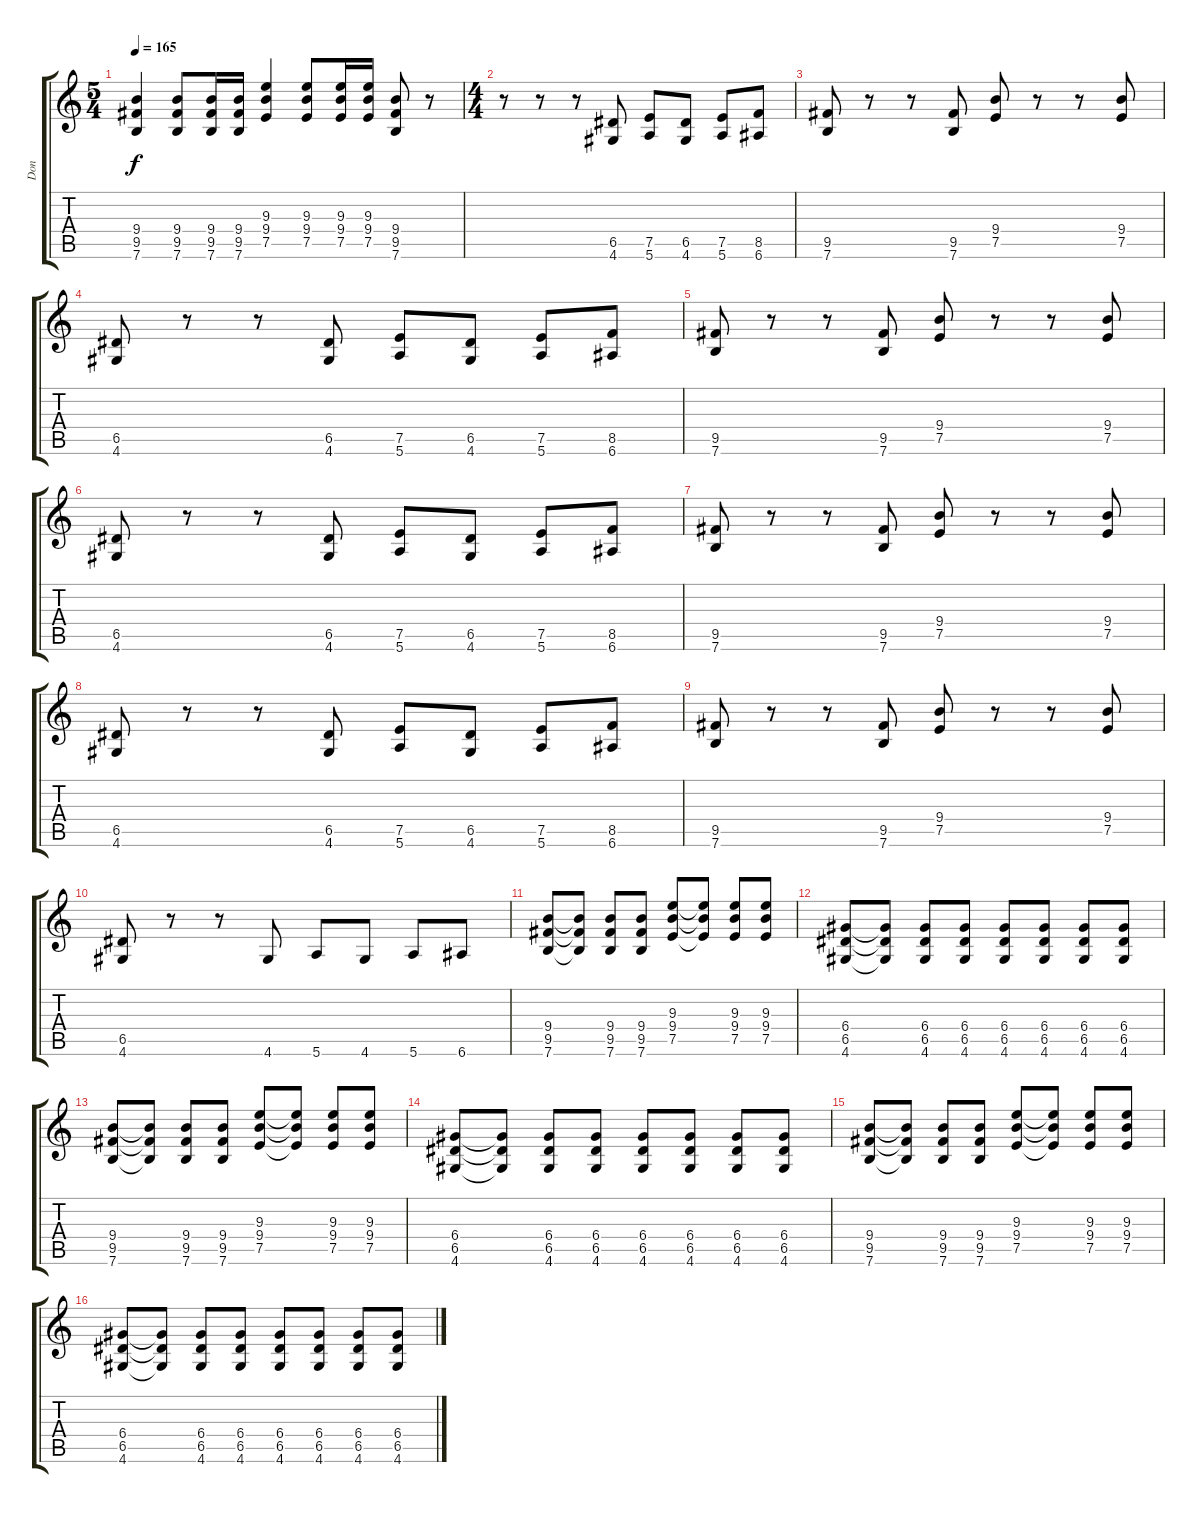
\track ("Don" "Don") {instrument distortionguitar}
\staff {score tabs}
\tuning (E4 B3 G3 D3 A2 E2) {hide}
\ts (5 4)
\tempo 165
\clef g2
\ks c
(9.4 9.5 7.6).4{dy f instrument distortionguitar} (9.4 9.5 7.6).8 (9.4 9.5 7.6).16 (9.4 9.5 7.6).16 (9.3 9.4 7.5).4 (9.3 9.4 7.5).8 (9.3 9.4 7.5).16 (9.3 9.4 7.5).16 (9.4 9.5 7.6).8 r.8 |
\ts (4 4)
r.8{instrument electricguitarmuted} r.8 r.8 (6.5 4.6).8 (7.5 5.6).8 (6.5 4.6).8 (7.5 5.6).8 (8.5 6.6).8 |
(9.5 7.6).8{instrument electricguitarmuted} r.8 r.8 (9.5 7.6).8 (9.4 7.5).8 r.8 r.8 (9.4 7.5).8 |
(6.5 4.6).8{instrument electricguitarmuted} r.8 r.8 (6.5 4.6).8 (7.5 5.6).8 (6.5 4.6).8 (7.5 5.6).8 (8.5 6.6).8 |
(9.5 7.6).8{instrument electricguitarmuted} r.8 r.8 (9.5 7.6).8 (9.4 7.5).8 r.8 r.8 (9.4 7.5).8 |
(6.5 4.6).8{instrument electricguitarmuted} r.8 r.8 (6.5 4.6).8 (7.5 5.6).8 (6.5 4.6).8 (7.5 5.6).8 (8.5 6.6).8 |
(9.5 7.6).8{instrument electricguitarmuted} r.8 r.8 (9.5 7.6).8 (9.4 7.5).8 r.8 r.8 (9.4 7.5).8 |
(6.5 4.6).8{instrument electricguitarmuted} r.8 r.8 (6.5 4.6).8 (7.5 5.6).8 (6.5 4.6).8 (7.5 5.6).8 (8.5 6.6).8 |
(9.5 7.6).8{instrument electricguitarmuted} r.8 r.8 (9.5 7.6).8 (9.4 7.5).8 r.8 r.8 (9.4 7.5).8 |
(6.5 4.6).8{instrument electricguitarmuted} r.8 r.8 4.6.8{instrument distortionguitar} 5.6.8 4.6.8 5.6.8 6.6.8 |
(9.4 9.5 7.6).8{instrument distortionguitar} (9.4{t} 9.5{t} 7.6{t}).8 (9.4 9.5 7.6).8 (9.4 9.5 7.6).8 (9.3 9.4 7.5).8 (9.3{t} 9.4{t} 7.5{t}).8 (9.3 9.4 7.5).8 (9.3 9.4 7.5).8 |
(6.4 6.5 4.6).8{instrument distortionguitar} (6.4{t} 6.5{t} 4.6{t}).8 (6.4 6.5 4.6).8 (6.4 6.5 4.6).8 (6.4 6.5 4.6).8 (6.4 6.5 4.6).8 (6.4 6.5 4.6).8 (6.4 6.5 4.6).8 |
(9.4 9.5 7.6).8{instrument distortionguitar} (9.4{t} 9.5{t} 7.6{t}).8 (9.4 9.5 7.6).8 (9.4 9.5 7.6).8 (9.3 9.4 7.5).8 (9.3{t} 9.4{t} 7.5{t}).8 (9.3 9.4 7.5).8 (9.3 9.4 7.5).8 |
(6.4 6.5 4.6).8{instrument distortionguitar} (6.4{t} 6.5{t} 4.6{t}).8 (6.4 6.5 4.6).8 (6.4 6.5 4.6).8 (6.4 6.5 4.6).8 (6.4 6.5 4.6).8 (6.4 6.5 4.6).8 (6.4 6.5 4.6).8 |
(9.4 9.5 7.6).8{instrument distortionguitar} (9.4{t} 9.5{t} 7.6{t}).8 (9.4 9.5 7.6).8 (9.4 9.5 7.6).8 (9.3 9.4 7.5).8 (9.3{t} 9.4{t} 7.5{t}).8 (9.3 9.4 7.5).8 (9.3 9.4 7.5).8 |
(6.4 6.5 4.6).8{instrument distortionguitar} (6.4{t} 6.5{t} 4.6{t}).8 (6.4 6.5 4.6).8 (6.4 6.5 4.6).8 (6.4 6.5 4.6).8 (6.4 6.5 4.6).8 (6.4 6.5 4.6).8 (6.4 6.5 4.6).8
